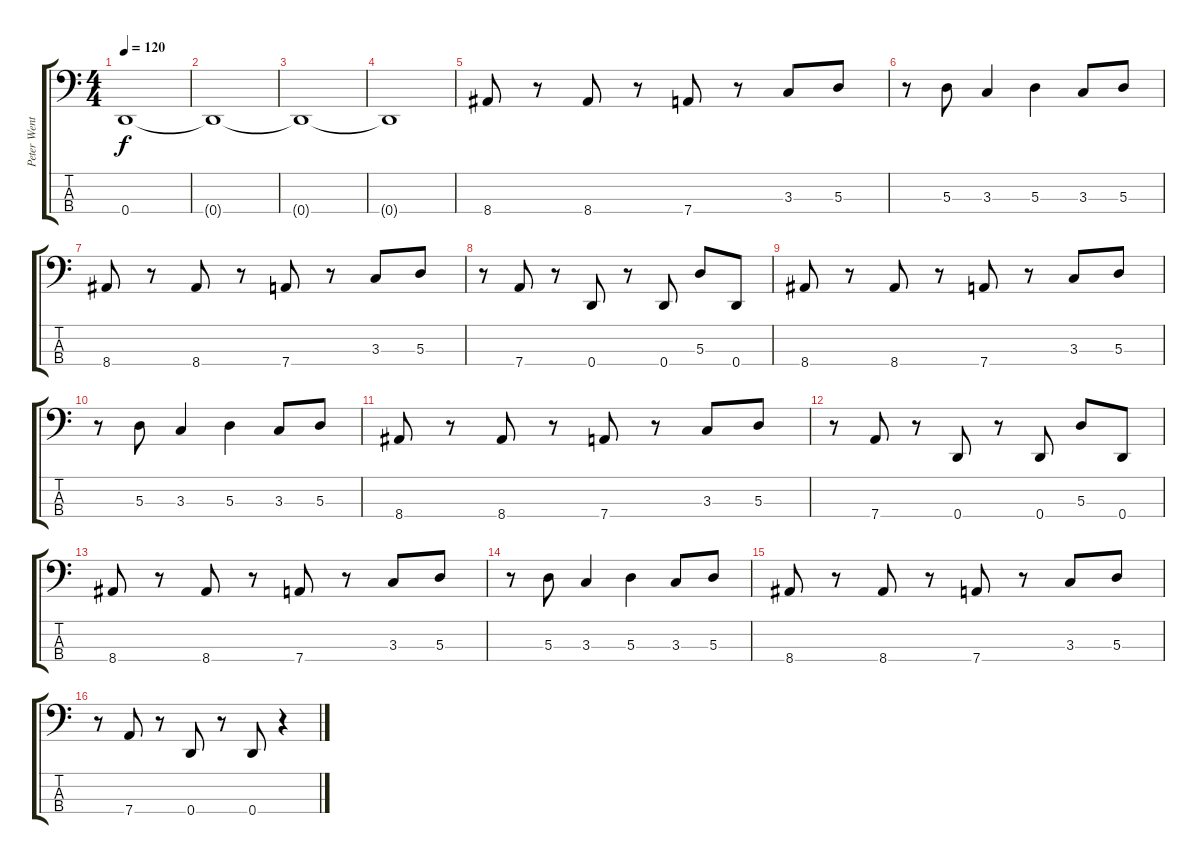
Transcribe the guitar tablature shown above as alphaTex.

\track ("Peter Wentz (Bass)" "Peter Went") {instrument electricbasspick}
\staff {score tabs}
\tuning (G2 D2 A1 D1) {hide}
\ts (4 4)
\tempo 120
\clef f4
\ks c
0.4.1{dy f instrument electricbasspick} |
0.4{t}.1 |
0.4{t}.1 |
0.4{t}.1 |
8.4.8 r.8 8.4.8 r.8 7.4.8 r.8 3.3.8 5.3.8 |
r.8 5.3.8 3.3.4 5.3.4 3.3.8 5.3.8 |
8.4.8 r.8 8.4.8 r.8 7.4.8 r.8 3.3.8 5.3.8 |
r.8 7.4.8 r.8 0.4.8 r.8 0.4.8 5.3.8 0.4.8 |
8.4.8 r.8 8.4.8 r.8 7.4.8 r.8 3.3.8 5.3.8 |
r.8 5.3.8 3.3.4 5.3.4 3.3.8 5.3.8 |
8.4.8 r.8 8.4.8 r.8 7.4.8 r.8 3.3.8 5.3.8 |
r.8 7.4.8 r.8 0.4.8 r.8 0.4.8 5.3.8 0.4.8 |
8.4.8 r.8 8.4.8 r.8 7.4.8 r.8 3.3.8 5.3.8 |
r.8 5.3.8 3.3.4 5.3.4 3.3.8 5.3.8 |
8.4.8 r.8 8.4.8 r.8 7.4.8 r.8 3.3.8 5.3.8 |
r.8 7.4.8 r.8 0.4.8 r.8 0.4.8 r.4
